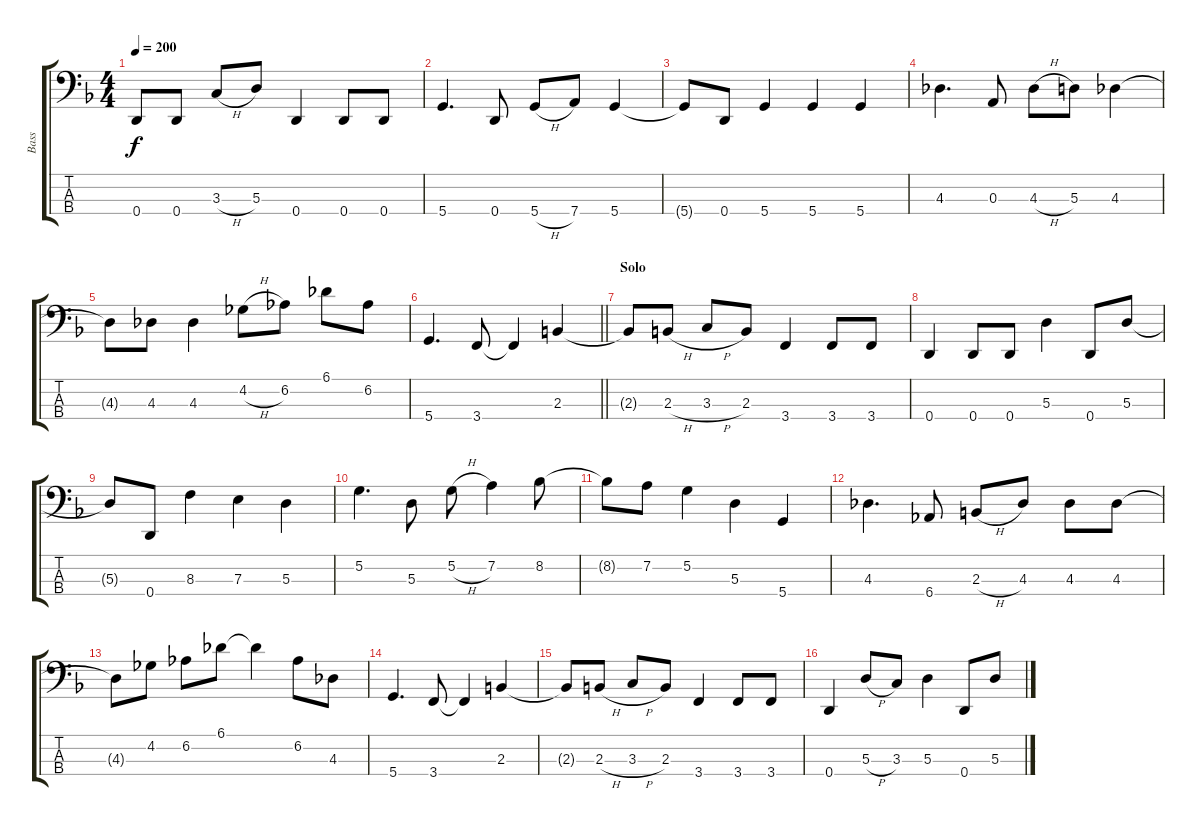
\track ("Bass" "Bass") {instrument electricbassfinger}
\staff {score tabs}
\tuning (G2 D2 A1 D1) {hide}
\ts (4 4)
\tempo 200
\clef f4
\ks f
0.4{t}.8{dy f} 0.4.8 3.3{h}.8 5.3.8 0.4.4 0.4.8 0.4.8 |
5.4.4{d} 0.4.8 5.4{h}.8 7.4.8 5.4.4 |
5.4{t}.8 0.4.8 5.4.4 5.4.4 5.4.4 |
4.3.4{d} 0.3.8 4.3{h}.8 5.3.8 4.3.4 |
4.3{t}.8 4.3.8 4.3.4 4.2{h}.8 6.2.8 6.1.8 6.2.8 |
\barLineRight lightlight
5.4.4{d} 3.4.8 3.4{t}.4 2.3.4 |
\section ("" "Solo")
2.3{t}.8 2.3{h}.8 3.3{h}.8 2.3.8 3.4.4 3.4.8 3.4.8 |
0.4.4 0.4.8 0.4.8 5.3.4 0.4.8 5.3.8 |
5.3{t}.8 0.4.8 8.3.4 7.3.4 5.3.4 |
5.2.4{d} 5.3.8 5.2{h}.8 7.2.4 8.2.8 |
8.2{t}.8 7.2.8 5.2.4 5.3.4 5.4.4 |
4.3.4{d} 6.4.8 2.3{h}.8 4.3.8 4.3.8 4.3.8 |
4.3{t}.8 4.2.8 6.2.8 6.1.8 6.1{t}.4 6.2.8 4.3.8 |
5.4.4{d} 3.4.8 3.4{t}.4 2.3.4 |
2.3{t}.8 2.3{h}.8 3.3{h}.8 2.3.8 3.4.4 3.4.8 3.4.8 |
0.4.4 5.3{h}.8 3.3.8 5.3.4 0.4.8 5.3.8
